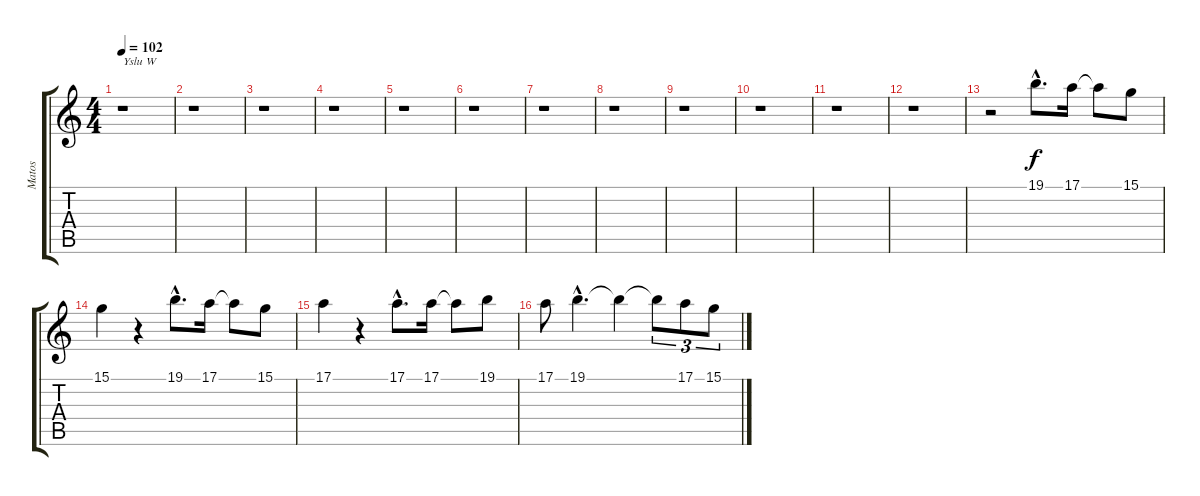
\track ("Matos" "Matos") {instrument lead6voice}
\staff {score tabs}
\tuning (E4 B3 G3 D3 A2 E2) {hide}
\ts (4 4)
\tempo 102
\clef g2
\ks c
r.1{txt "Yslu W" dy f instrument lead6voice} |
r.1 |
r.1 |
r.1 |
r.1 |
r.1 |
r.1 |
r.1 |
r.1 |
r.1 |
r.1 |
r.1 |
r.2 19.1{hac}.8{d} 17.1.16 17.1{t}.8 15.1.8 |
15.1.4 r.4 19.1{hac}.8{d} 17.1.16 17.1{t}.8 15.1.8 |
17.1.4 r.4 17.1{hac}.8{d} 17.1.16 17.1{t}.8 19.1.8 |
17.1.8 19.1{hac}.4{d} 19.1{t}.4 19.1{t}.8{tu (3 2)} 17.1.8{tu (3 2)} 15.1.8{tu (3 2)}
